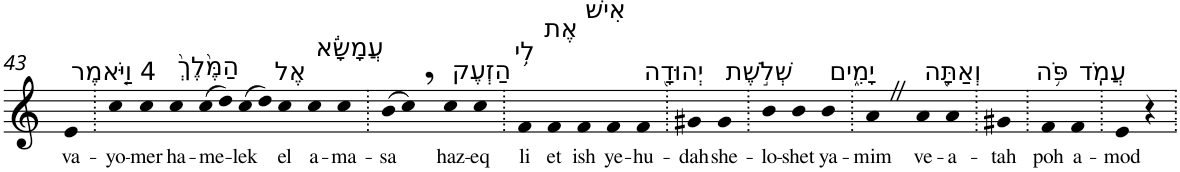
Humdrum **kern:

**kern	**text
*part1	*part1
*staff1	*staff1
*I"Piano	*
*I'Pno	*
!!LO:PB:g=z
*clefG2	*
*k[]	*
=43	=43
!LO:TX:a:t=4 וַיֹּ֤אמֶר	!
!	!LO:LY:b
4e	va-
=44.	=44.
!	!LO:LY:b
4cc	-yo-
!	!LO:LY:b
4cc	-mer
!LO:TX:a:t=הַמֶּ֙לֶךְ֙	!
!	!LO:LY:b
4cc	ha-
!	!LO:LY:b
(>8cc	-me-
8dd)	.
!	!LO:LY:b
(>8cc	-lek
8dd)	.
!LO:TX:a:t=אֶל	!
!	!LO:LY:b
4cc	el
!LO:TX:a:t=עֲמָשָׂ֔א	!
!	!LO:LY:b
4cc	a-
!	!LO:LY:b
4cc	-ma-
=45.	=45.
!	!LO:LY:b
(>8b	-sa
8cc,)	.
!LO:TX:a:t=הַזְעֶק	!
!	!LO:LY:b
4cc	haz-
!	!LO:LY:b
4cc	-eq
=46.	=46.
!LO:TX:a:t=לִ֥י	!
!	!LO:LY:b
4f	li
!LO:TX:a:t=אֶת	!
!	!LO:LY:b
4f	et
!LO:TX:a:t=אִישׁ	!
!	!LO:LY:b
4f	ish
!LO:TX:a:t=יְהוּדָ֖ה	!
!	!LO:LY:b
4f	ye-
!	!LO:LY:b
4f	-hu-
=47.	=47.
!	!LO:LY:b
4g#X	-dah
!LO:TX:a:t=שְׁלֹ֣שֶׁת	!
!	!LO:LY:b
4g#	she-
=48.	=48.
!	!LO:LY:b
4b	-lo-
!	!LO:LY:b
4b	-shet
!LO:TX:a:t=יָמִ֑ים	!
!	!LO:LY:b
4b	ya-
=49.	=49.
!	!LO:LY:b
4aZ	-mim
!LO:TX:a:t=וְאַתָּ֖ה	!
!	!LO:LY:b
4a	ve-
!	!LO:LY:b
4a	-a-
=50.	=50.
!	!LO:LY:b
4g#X	-tah
=51.	=51.
!LO:TX:a:t=פֹּ֥ה	!
!	!LO:LY:b
4f	poh
!LO:TX:a:t=עֲמֹֽד	!
!	!LO:LY:b
4f	a-
=52.	=52.
!	!LO:LY:b
4e	-mod
4r	.
=.	=.
*-	*-
